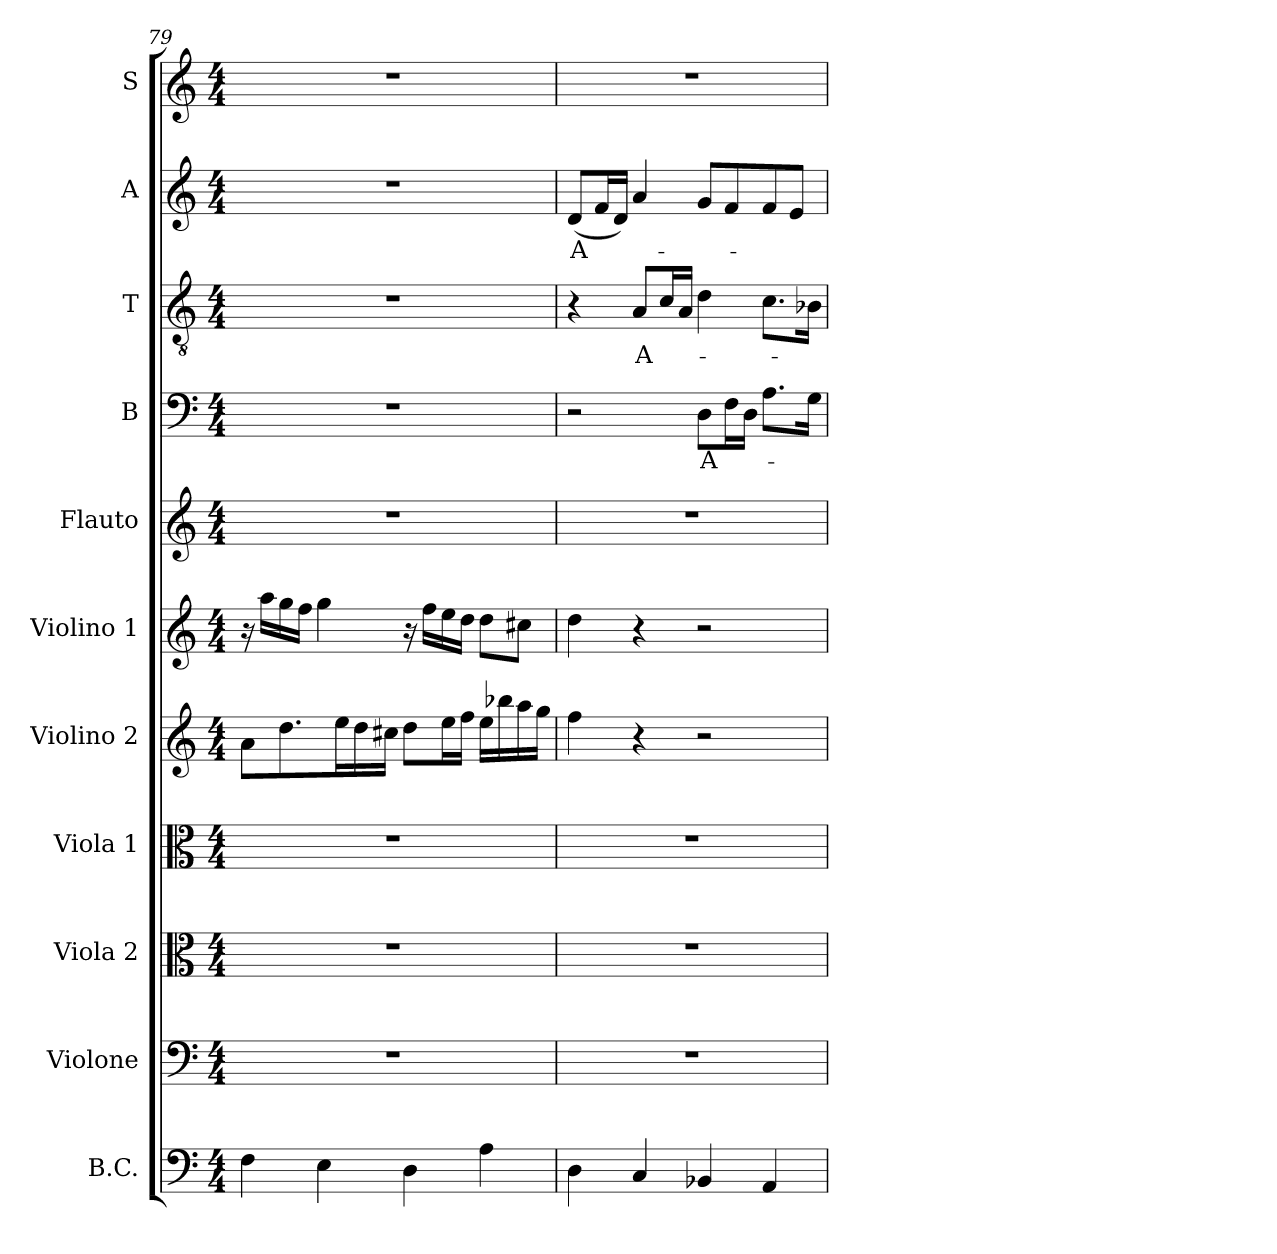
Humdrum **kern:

**kern	**kern	**kern	**kern	**kern	**kern	**kern	**kern	**text	**kern	**text	**kern	**text	**kern
*part11	*part10	*part9	*part8	*part7	*part6	*part5	*part4	*part4	*part3	*part3	*part2	*part2	*part1
*staff11	*staff10	*staff9	*staff8	*staff7	*staff6	*staff5	*staff4	*staff4	*staff3	*staff3	*staff2	*staff2	*staff1
*I"B.C.	*I"Violone	*I"Viola 2	*I"Viola 1	*I"Violino 2	*I"Violino 1	*I"Flauto	*I"B	*	*I"T	*	*I"A	*	*I"S
*I'B.C.	*I'Vne.	*I'Va2	*I'Va1	*I'Vn2	*I'Vn1	*I'Fl.	*I'B	*	*I'T	*	*I'A	*	*I'S
*clefF4	*clefF4	*clefC3	*clefC3	*clefG2	*clefG2	*clefG2	*clefF4	*	*clefGv2	*	*clefG2	*	*clefG2
*	*	*	*	*	*	*	*	*	*ITrd7c12	*	*	*	*
*k[]	*k[]	*k[]	*k[]	*k[]	*k[]	*k[]	*k[]	*	*k[]	*	*k[]	*	*k[]
*C:	*C:	*C:	*C:	*C:	*C:	*C:	*C:	*	*C:	*	*C:	*	*C:
*M4/4	*M4/4	*M4/4	*M4/4	*M4/4	*M4/4	*M4/4	*M4/4	*	*M4/4	*	*M4/4	*	*M4/4
=79	=79	=79	=79	=79	=79	=79	=79	=79	=79	=79	=79	=79	=79
4Fi\	1r	1r	1r	8ai\L	16r	1r	1r	.	1r	.	1r	.	1r
.	.	.	.	.	16aai\LL	.	.	.	.	.	.	.	.
.	.	.	.	8.ddi\	16ggi\	.	.	.	.	.	.	.	.
.	.	.	.	.	16ffi\JJ	.	.	.	.	.	.	.	.
4Ei\	.	.	.	.	4ggi\	.	.	.	.	.	.	.	.
.	.	.	.	16eei\L	.	.	.	.	.	.	.	.	.
.	.	.	.	16ddi\	.	.	.	.	.	.	.	.	.
.	.	.	.	16cc#Xi\JJ	.	.	.	.	.	.	.	.	.
4Di\	.	.	.	8ddi\L	16r	.	.	.	.	.	.	.	.
.	.	.	.	.	16ffi\LL	.	.	.	.	.	.	.	.
.	.	.	.	16eei\L	16eei\	.	.	.	.	.	.	.	.
.	.	.	.	16ffi\JJ	16ddi\JJ	.	.	.	.	.	.	.	.
4Ai\	.	.	.	16eei\LL	8ddi\L	.	.	.	.	.	.	.	.
.	.	.	.	16bb-Xi\	.	.	.	.	.	.	.	.	.
.	.	.	.	16aai\	8cc#Xi\J	.	.	.	.	.	.	.	.
.	.	.	.	16ggi\JJ	.	.	.	.	.	.	.	.	.
=80	=80	=80	=80	=80	=80	=80	=80	=80	=80	=80	=80	=80	=80
!	!	!	!	!	!	!	!	!	!	!	!	!LO:LY:b:color=#000000	!
4Di\	1r	1r	1r	4ffi\	4ddi\	1r	2r	.	4r	.	(8di/L	A-	1r
.	.	.	.	.	.	.	.	.	.	.	16fi/L	.	.
.	.	.	.	.	.	.	.	.	.	.	16di/JJ)	.	.
!	!	!	!	!	!	!	!	!	!	!LO:LY:b:color=#000000	!	!	!
4Ci/	.	.	.	4r	4r	.	.	.	8AAi/L	A-	4ai/	.	.
.	.	.	.	.	.	.	.	.	16Ci/L	.	.	.	.
.	.	.	.	.	.	.	.	.	16AAi/JJ	.	.	.	.
!	!	!	!	!	!	!	!	!LO:LY:b:color=#000000	!	!	!	!	!
4BB-Xi/	.	.	.	2r	2r	.	8Di\L	A-	4Di\	.	8gi/L	.	.
.	.	.	.	.	.	.	16Fi\L	.	.	.	8fi/	.	.
.	.	.	.	.	.	.	16Di\JJ	.	.	.	.	.	.
4AAi/	.	.	.	.	.	.	8.Ai\L	.	8.Ci\L	.	8fi/	.	.
.	.	.	.	.	.	.	.	.	.	.	8ei/J	.	.
.	.	.	.	.	.	.	16Gi\Jk	.	16BB-Xi\Jk	.	.	.	.
=	=	=	=	=	=	=	=	=	=	=	=	=	=
*-	*-	*-	*-	*-	*-	*-	*-	*-	*-	*-	*-	*-	*-
